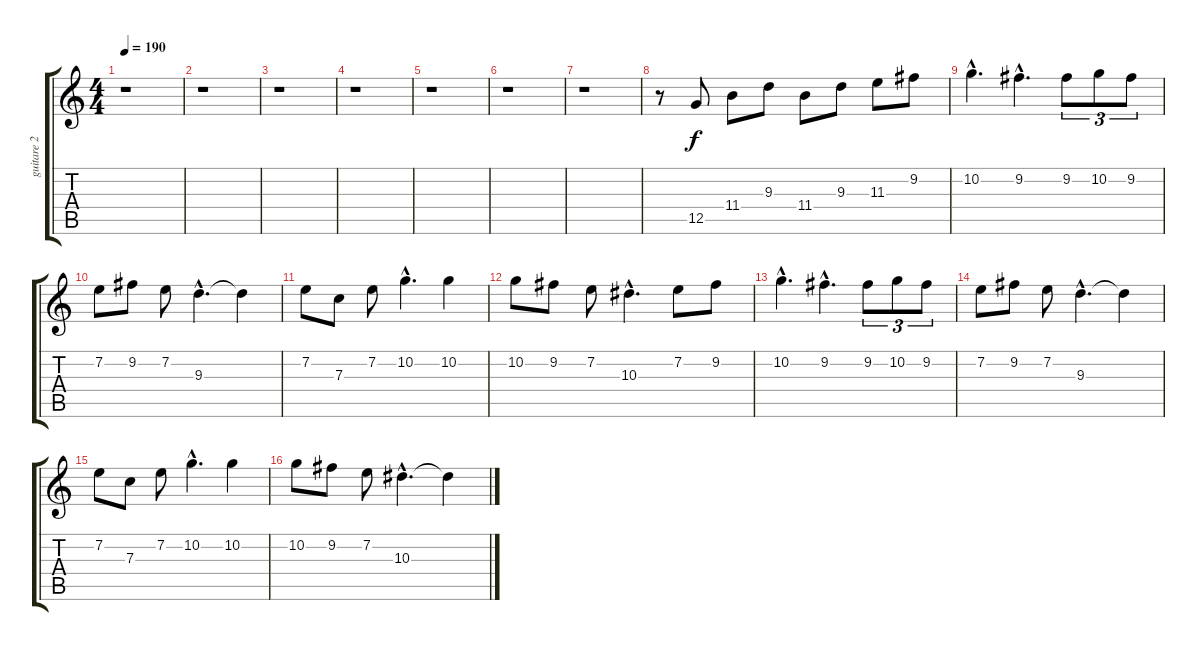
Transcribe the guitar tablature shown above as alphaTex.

\track ("guitare 2" "guitare 2") {instrument distortionguitar}
\staff {score tabs}
\tuning (D4 A3 F3 C3 G2 D2) {hide}
\ts (4 4)
\tempo 190
\clef g2
\ks c
r.1{dy f instrument distortionguitar} |
r.1 |
r.1 |
r.1 |
r.1 |
r.1 |
r.1 |
r.8 12.5.8 11.4.8 9.3.8 11.4.8 9.3.8 11.3.8 9.2.8 |
10.2{hac}.4{d} 9.2{hac}.4{d} 9.2.8{tu (3 2)} 10.2.8{tu (3 2)} 9.2.8{tu (3 2)} |
7.2.8 9.2.8 7.2.8 9.3{hac}.4{d} 9.3{t}.4 |
7.2.8 7.3.8 7.2.8 10.2{hac}.4{d} 10.2.4 |
10.2.8 9.2.8 7.2.8 10.3{hac}.4{d} 7.2.8 9.2.8 |
10.2{hac}.4{d} 9.2{hac}.4{d} 9.2.8{tu (3 2)} 10.2.8{tu (3 2)} 9.2.8{tu (3 2)} |
7.2.8 9.2.8 7.2.8 9.3{hac}.4{d} 9.3{t}.4 |
7.2.8 7.3.8 7.2.8 10.2{hac}.4{d} 10.2.4 |
10.2.8 9.2.8 7.2.8 10.3{hac}.4{d} 10.3{t}.4
